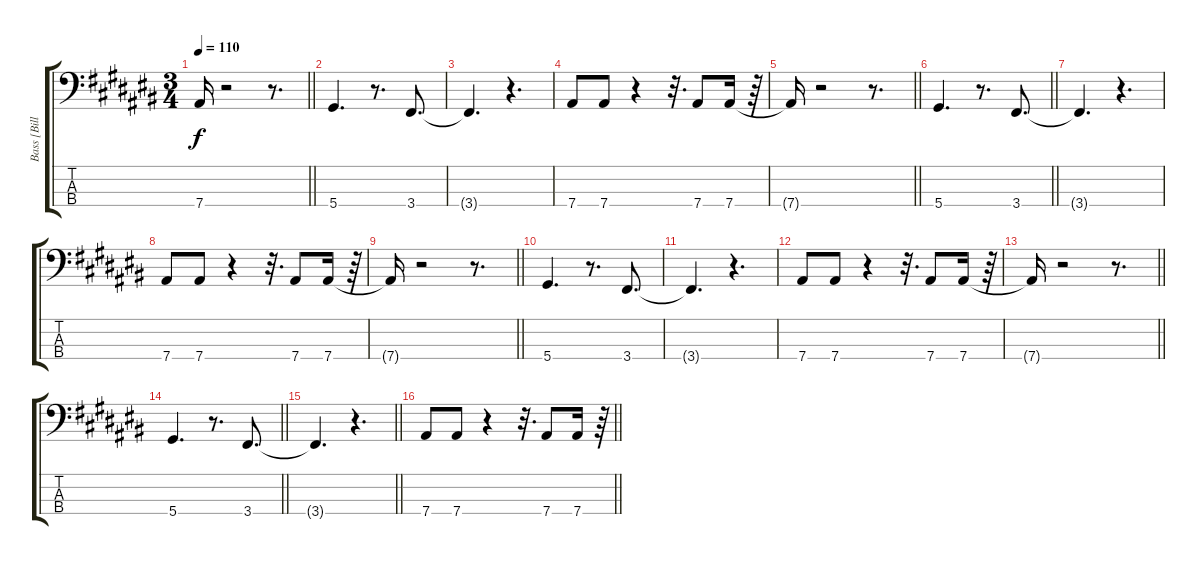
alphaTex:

\track ("Bass [Bill Laswell]" "Bass [Bill") {instrument acousticbass}
\staff {score tabs}
\tuning (Gb2 Db2 Ab1 Eb1) {hide}
\ts (3 4)
\section ("" "")
\tempo 110
\clef f4
\barLineRight lightlight
\ks c#
7.4{t}.16{dy f} r.2 r.8{d} |
5.4.4{d} r.8{d} 3.4.8{d} |
3.4{t}.4{d} r.4{d} |
7.4.8 7.4.8 r.4 r.32{d} 7.4.8 7.4.16 r.64 |
\barLineRight lightlight
7.4{t}.16 r.2 r.8{d} |
\barLineRight lightlight
5.4.4{d} r.8{d} 3.4.8{d} |
\section ("" "")
3.4{t}.4{d} r.4{d} |
7.4.8 7.4.8 r.4 r.32{d} 7.4.8 7.4.16 r.64 |
\barLineRight lightlight
7.4{t}.16 r.2 r.8{d} |
5.4.4{d} r.8{d} 3.4.8{d} |
3.4{t}.4{d} r.4{d} |
7.4.8 7.4.8 r.4 r.32{d} 7.4.8 7.4.16 r.64 |
\barLineRight lightlight
7.4{t}.16 r.2 r.8{d} |
\barLineRight lightlight
5.4.4{d} r.8{d} 3.4.8{d} |
\section ("" "")
\barLineRight lightlight
3.4{t}.4{d} r.4{d} |
\barLineRight lightlight
7.4.8 7.4.8 r.4 r.32{d} 7.4.8 7.4.16 r.64
